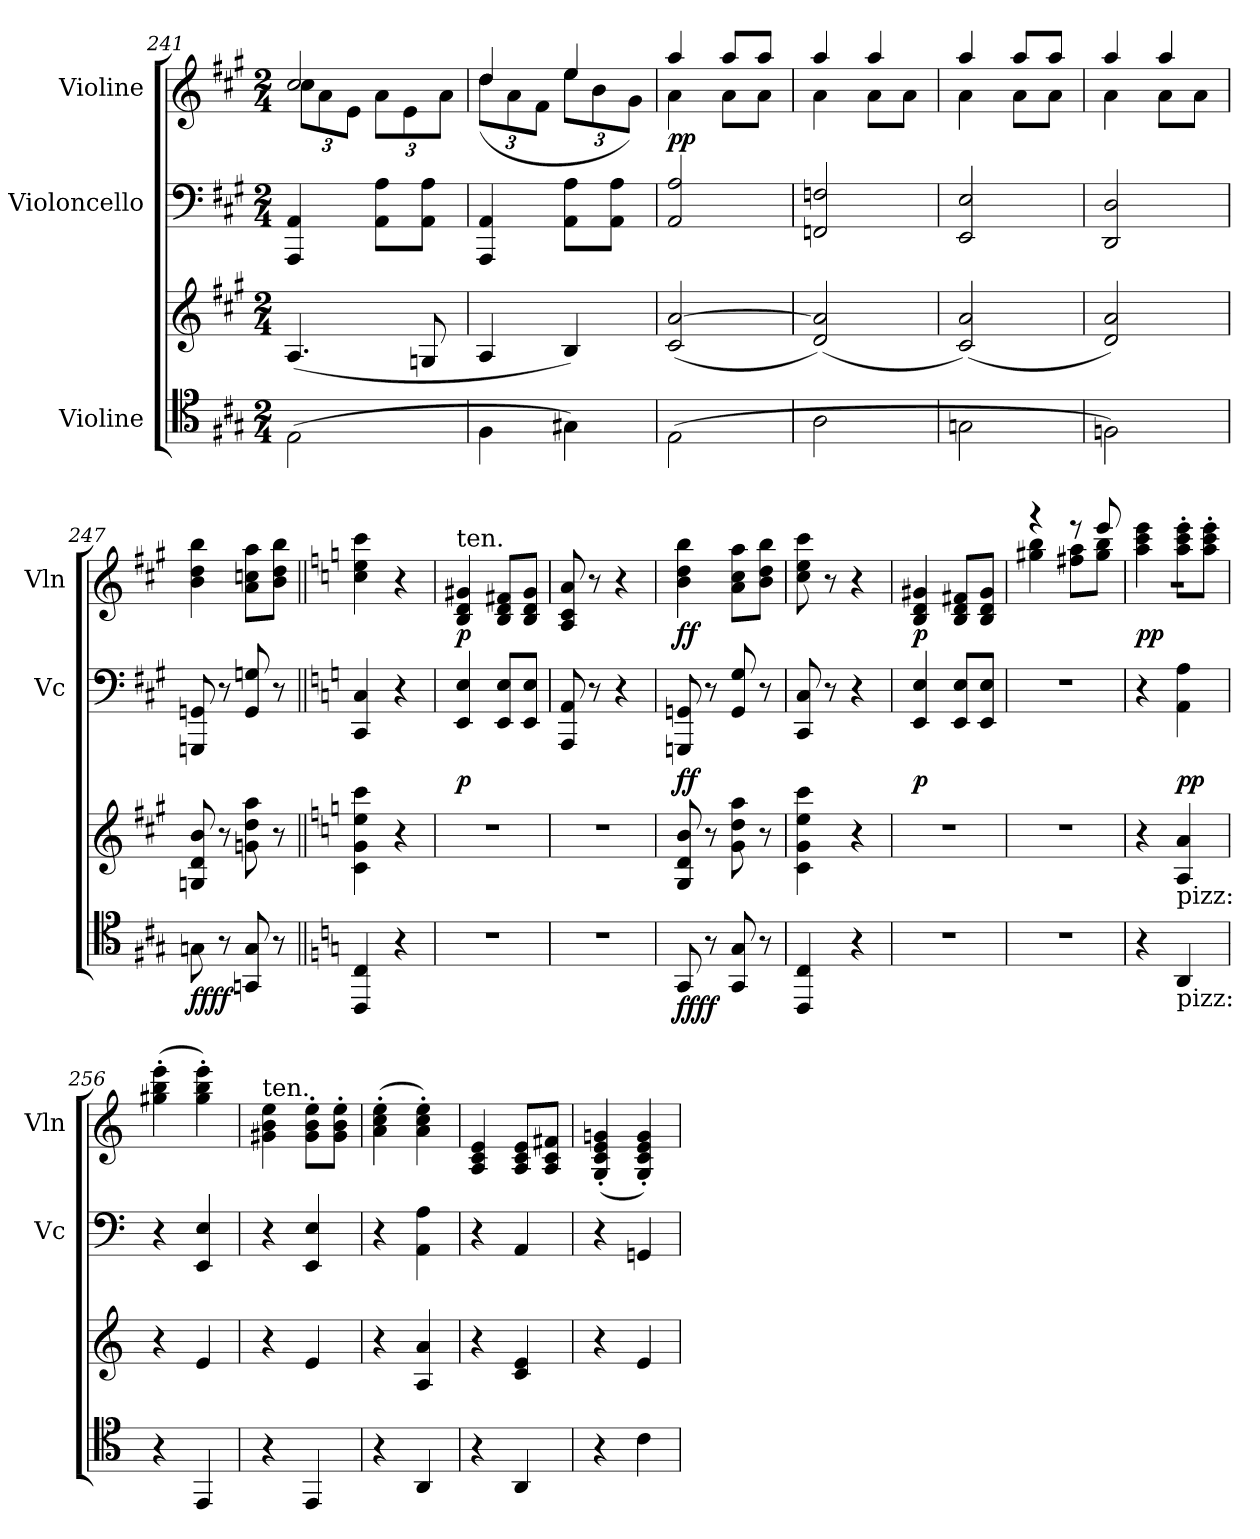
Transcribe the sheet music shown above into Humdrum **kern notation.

**kern	**kern	**dynam	**kern	**dynam	**kern	**dynam
*part3	*part3	*part3	*part2	*part2	*part1	*part1
*staff4	*staff3	*staff3/4	*staff2	*staff2	*staff1	*staff1
*I"Violine	*	*	*I"Violoncello	*	*I"Violine	*
*	*	*	*I'Vc	*	*I'Vln	*
*clefC4	*clefG2	*	*clefF4	*	*clefG2	*
*k[f#c#g#]	*k[f#c#g#]	*	*k[f#c#g#]	*	*k[f#c#g#]	*
*M2/4	*M2/4	*	*M2/4	*	*M2/4	*
=241	=241	=241	=241	=241	=241	=241
*	*	*	*	*	*^	*
*	*	*	*	*	*	*Xbrackettup	*
(<2E\	(<4.A/	.	4AAA/ 4AA/	.	2cc#/	12cc#\L	.
.	.	.	.	.	.	12a\	.
.	.	.	.	.	.	12e\J	.
.	.	.	8AA\ 8A\L	.	.	12a\L	.
.	.	.	.	.	.	12e\	.
.	8Gn/	.	8AA\ 8A\J	.	.	.	.
.	.	.	.	.	.	12a\J	.
=242	=242	=242	=242	=242	=242	=242	=242
4F#\	4A/	.	4AAA/ 4AA/	.	4dd/	(>12dd\L	.
.	.	.	.	.	.	12a\	.
.	.	.	.	.	.	12f#\J	.
4G#X\)	4B/)	.	8AA\ 8A\L	.	4ee/	12ee\L	.
.	.	.	.	.	.	12b\	.
.	.	.	8AA\ 8A\J	.	.	.	.
.	.	.	.	.	.	12g#\J)	.
=243	=243	=243	=243	=243	=243	=243	=243
!	!	!	!	!	!	!	!LO:DY:b
(<2E\	(>2c#/ [2a/	.	2AA/ 2A/	.	4aa/	4a\	pp
.	.	.	.	.	8aa/L	8a\L	.
.	.	.	.	.	8aa/J	8a\J	.
=244	=244	=244	=244	=244	=244	=244	=244
2A\	(>2d/ 2a]/)	.	2FFn/ 2Fn/	.	4aa/	4a\	.
.	.	.	.	.	4aa/	8a\L	.
.	.	.	.	.	.	8a\J	.
=245	=245	=245	=245	=245	=245	=245	=245
2Gn\	(>2c#/ 2a/)	.	2EE/ 2E/	.	4aa/	4a\	.
.	.	.	.	.	8aa/L	8a\L	.
.	.	.	.	.	8aa/J	8a\J	.
=246	=246	=246	=246	=246	=246	=246	=246
2Fn\)	2d/ 2a/)	.	2DD/ 2D/	.	4aa/	4a\	.
.	.	.	.	.	4aa/	8a\L	.
.	.	.	.	.	.	8a\J	.
=247	=247	=247	=247	=247	=247	=247	=247
!	!	!LO:DY:b=2	!	!	!	!	!
!	!	!LO:DY:n=1:b	!	!	!	!	!
*	*	*	*	*	*v	*v	*
8Gn\	8Gn/ 8d/ 8b/	ff ff	8GGGn/ 8GGn/	.	4b\ 4dd\ 4bb\	.
8r	8r	.	8r	.	.	.
8GGn/ 8G/	8gn\ 8dd\ 8aa\	.	8GG/ 8Gn/	.	8a\ 8ccn\ 8aa\L	.
8r	8r	.	8r	.	8b\ 8dd\ 8bb\J	.
=248||	=248||	=248||	=248||	=248||	=248||	=248||
*k[]	*k[]	*	*k[]	*	*k[]	*
4CC/ 4C/	4c\ 4g\ 4ee\ 4ccc\	.	4CC/ 4C/	.	4cc\ 4ee\ 4ccc\	.
4r	4r	.	4r	.	4r	.
=249	=249	=249	=249	=249	=249	=249
!	!	!	!	!	!LO:TX:a:t=ten.	!
!	!	!	!	!LO:DY:b	!	!LO:DY:b
2r	2r	.	4EE/ 4E/	p	4B/ 4d/ 4g#X/	p
.	.	.	8EE/ 8E/L	.	8B/ 8d/ 8f#X/L	.
.	.	.	8EE/ 8E/J	.	8B/ 8d/ 8g#/J	.
=250	=250	=250	=250	=250	=250	=250
2r	2r	.	8AAA/ 8AA/	.	8A/ 8c/ 8a/	.
.	.	.	8r	.	8r	.
.	.	.	4r	.	4r	.
=251	=251	=251	=251	=251	=251	=251
!	!	!LO:DY:b=2	!	!	!	!
!	!	!LO:DY:n=1:b	!	!LO:DY:b	!	!LO:DY:b
8GG/	8G/ 8d/ 8b/	ff ff	8GGGn/ 8GGn/	ff	4b\ 4dd\ 4bb\	ff
8r	8r	.	8r	.	.	.
8GG/ 8G/	8g\ 8dd\ 8aa\	.	8GG/ 8G/	.	8a\ 8cc\ 8aa\L	.
8r	8r	.	8r	.	8b\ 8dd\ 8bb\J	.
=252	=252	=252	=252	=252	=252	=252
4CC/ 4C/	4c\ 4g\ 4ee\ 4ccc\	.	8CC/ 8C/	.	8cc\ 8ee\ 8ccc\	.
.	.	.	8r	.	8r	.
4r	4r	.	4r	.	4r	.
=253	=253	=253	=253	=253	=253	=253
!	!	!	!	!LO:DY:b	!	!LO:DY:b
2r	2r	.	4EE/ 4E/	p	4B/ 4d/ 4g#X/	p
.	.	.	8EE/ 8E/L	.	8B/ 8d/ 8f#X/L	.
.	.	.	8EE/ 8E/J	.	8B/ 8d/ 8g#/J	.
=254	=254	=254	=254	=254	=254	=254
*	*	*	*	*	*^	*
2r	2r	.	2r	.	4r	4gg#X\ 4bb\	.
.	.	.	.	.	8r	8ff#X\ 8aa\L	.
.	.	.	.	.	8eee/	8gg#\ 8bb\J	.
=255	=255	=255	=255	=255	=255	=255	=255
!	!	!	!	!	!	!	!LO:DY:b
4r	4r	.	4r	.	4aa\ 4ccc\ 4eee\	2r	pp
!	!LO:TX:b:t=pizz&colon;	!	!	!	!	!	!
!LO:TX:b:t=pizz&colon;	!	!	!	!	!	!	!
!	!	!	!	!LO:DY:b	!	!	!
4AA/	4A/ 4a/	.	4AA\ 4A\	pp	8aa'\ 8ccc'\ 8eee'\L	.	.
.	.	.	.	.	8aa'\ 8ccc'\ 8eee'\J	.	.
*	*	*	*	*	*v	*v	*
=256	=256	=256	=256	=256	=256	=256
4r	4r	.	4r	.	(>4gg#X'\ 4bb'\ 4eee'\	.
4EE/	4e/	.	4EE/ 4E/	.	4gg#'\ 4bb'\ 4eee'\)	.
=257	=257	=257	=257	=257	=257	=257
!	!	!	!	!	!LO:TX:a:t=ten.	!
4r	4r	.	4r	.	4g#X\ 4b\ 4ee\	.
4EE/	4e/	.	4EE/ 4E/	.	8g#'\ 8b'\ 8ee'\L	.
.	.	.	.	.	8g#'\ 8b'\ 8ee'\J	.
=258	=258	=258	=258	=258	=258	=258
4r	4r	.	4r	.	(>4a'\ 4cc'\ 4ee'\	.
4AA/	4A/ 4a/	.	4AA\ 4A\	.	4a'\ 4cc'\ 4ee'\)	.
=259	=259	=259	=259	=259	=259	=259
4r	4r	.	4r	.	4A/ 4c/ 4e/	.
4AA/	4c/ 4e/	.	4AA/	.	8A/ 8c/ 8e/L	.
.	.	.	.	.	8A/ 8c/ 8f#X/J	.
=260	=260	=260	=260	=260	=260	=260
4r	4r	.	4r	.	(>4G'/ 4c'/ 4e'/ 4gn'/	.
4c\	4e/	.	4GGn/	.	4G'/ 4c'/ 4e'/ 4g'/)	.
=	=	=	=	=	=	=
*-	*-	*-	*-	*-	*-	*-
